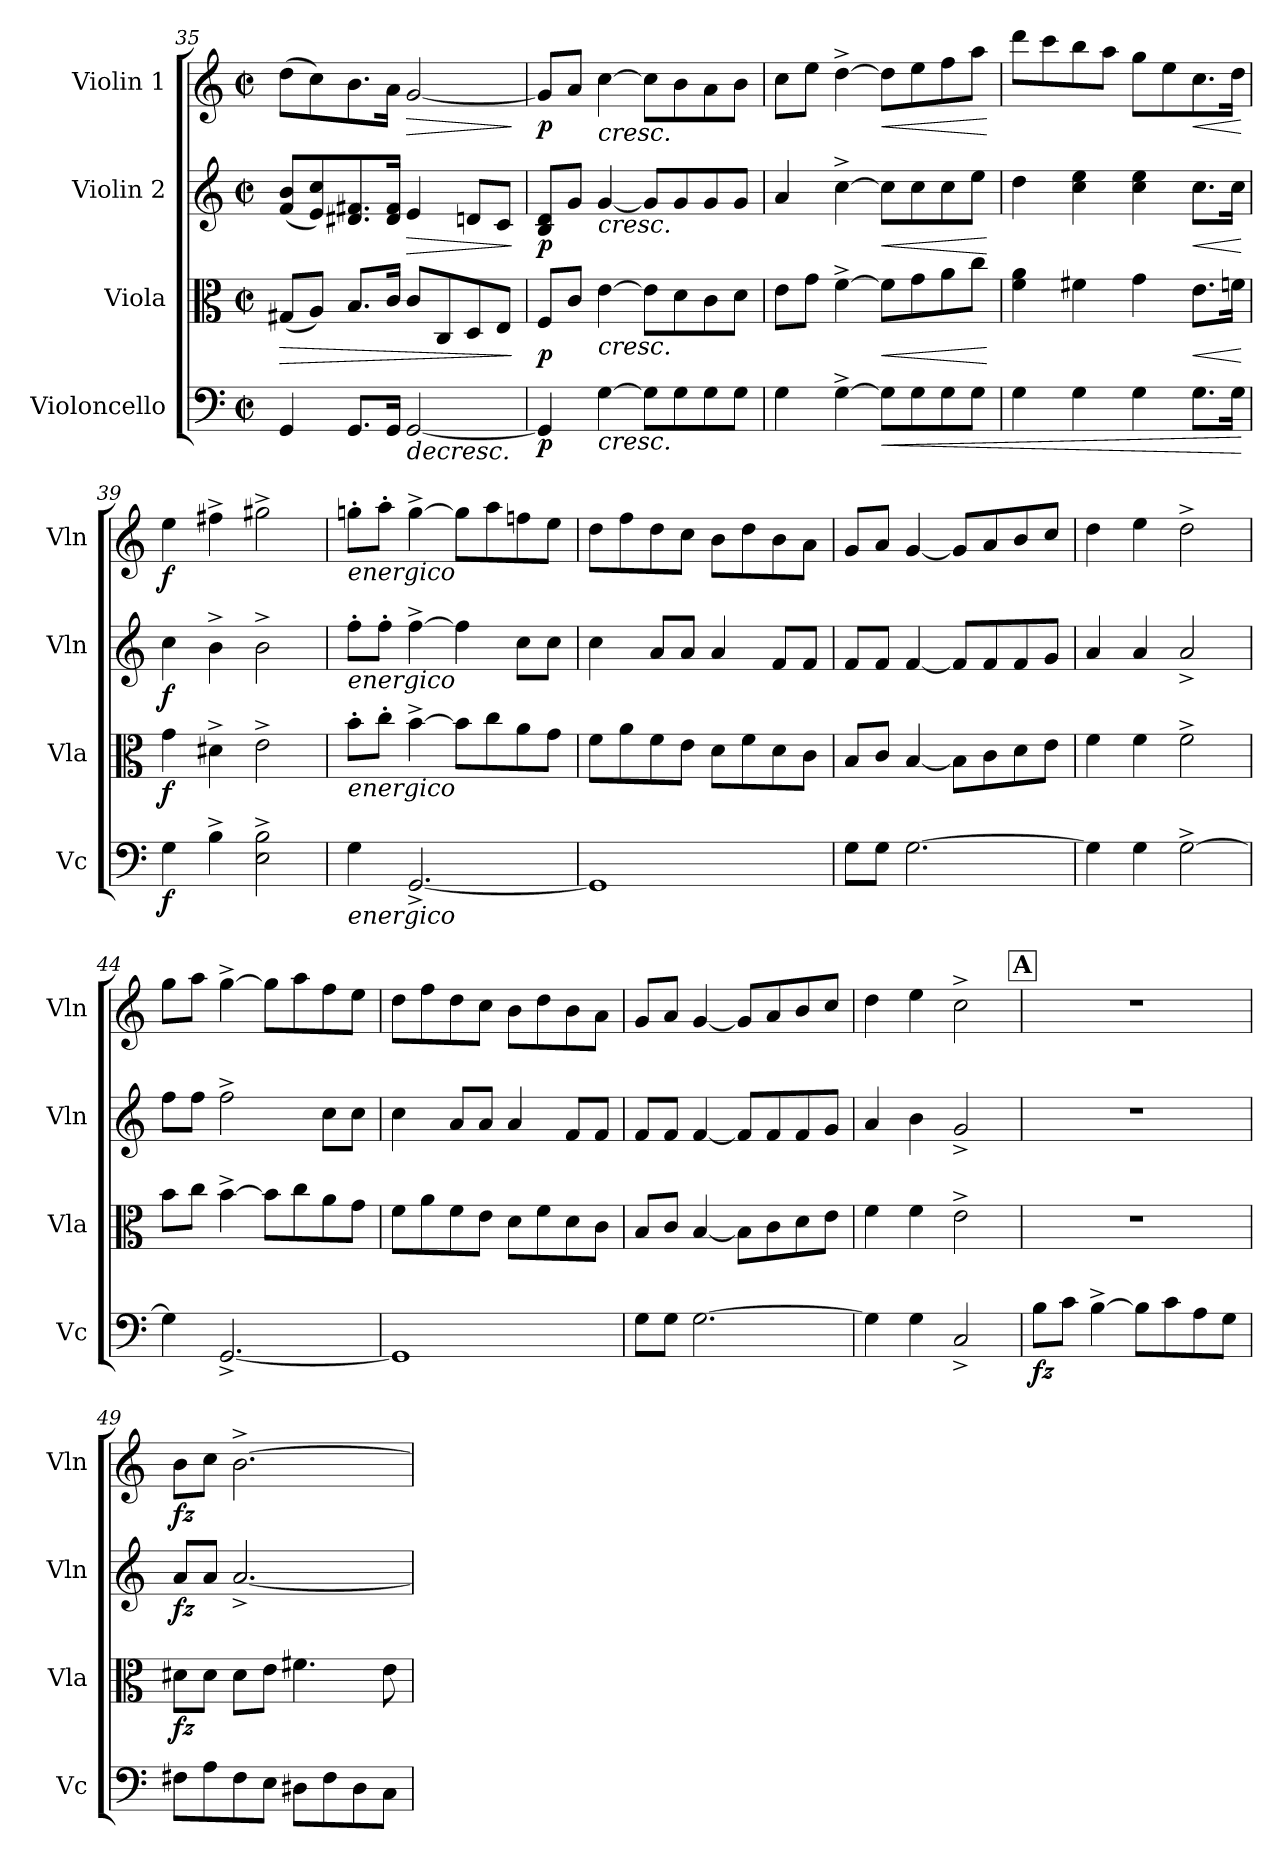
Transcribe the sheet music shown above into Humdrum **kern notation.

**kern	**dynam	**kern	**dynam	**kern	**dynam	**kern	**dynam
*part4	*part4	*part3	*part3	*part2	*part2	*part1	*part1
*staff4	*staff4	*staff3	*staff3	*staff2	*staff2	*staff1	*staff1
*I"Violoncello	*	*I"Viola	*	*I"Violin 2	*	*I"Violin 1	*
*I'Vc	*	*I'Vla	*	*I'Vln	*	*I'Vln	*
*clefF4	*	*clefC3	*	*clefG2	*	*clefG2	*
*k[]	*	*k[]	*	*k[]	*	*k[]	*
*M2/2	*	*M2/2	*	*M2/2	*	*M2/2	*
*met(c|)	*	*met(c|)	*	*met(c|)	*	*met(c|)	*
=35	=35	=35	=35	=35	=35	=35	=35
!	!	!	!LO:HP:b	!	!	!	!
4GG/	.	(8G#X/L	>	(8f/ 8b/L	.	(8dd\L	.
.	.	8A/J)	.	8e/ 8cc/)	.	8cc\)	.
8.GG/L	.	8.B/L	.	8.d#X/ 8.f#X/	.	8.b\	.
16GG/Jk	.	16c/Jk	.	16d#/ 16f#/Jk	.	16a\Jk	.
!	!LO:HP:b	!	!	!	!LO:HP:b	!	!LO:HP:b
[2GG/	>	8c/L	.	4e/	>	[2g/	>
.	.	8C/	.	.	.	.	.
.	.	8D/	.	8dn/L	.	.	.
.	.	8E/J	.	8c/J	.	.	.
.	.	.	]	.	]	.	]
=36	=36	=36	=36	=36	=36	=36	=36
!	!LO:DY:b	!	!LO:DY:b	!	!LO:DY:b	!	!LO:DY:b
4GG/]	p	8F/L	p	8B/ 8d/L	p	8g/L]	p
.	.	8c/J	.	8g/J	.	8a/J	.
!	!	!	!	!	!	!LO:TX:b:i:t=cresc.	!
!	!	!	!	!LO:TX:b:i:t=cresc.	!	!	!
!	!	!LO:TX:b:i:t=cresc.	!	!	!	!	!
!LO:TX:b:i:t=cresc.	!	!	!	!	!	!	!
[4G\	.	[4e\	.	[4g/	.	[4cc\	.
8G\L]	.	8e\L]	.	8g/L]	.	8cc\L]	.
8G\	.	8d\	.	8g/	.	8b\	.
8G\	.	8c\	.	8g/	.	8a\	.
8G\J	.	8d\J	.	8g/J	.	8b\J	.
!!LO:LB:g=z
=37	=37	=37	=37	=37	=37	=37	=37
4G\	.	8e\L	.	4a/	.	8cc\L	.
.	.	8g\J	.	.	.	8ee\J	.
[4G^\	.	[4f^\	.	[4cc^\	.	[4dd^\	.
!	!LO:HP:b	!	!LO:HP:b	!	!LO:HP:b	!	!LO:HP:b
8G\L]	<	8f\L]	<	8cc\L]	<	8dd\L]	<
8G\	.	8g\	.	8cc\	.	8ee\	.
8G\	.	8a\	.	8cc\	.	8ff\	.
8G\J	.	8cc\J	.	8ee\J	.	8aa\J	.
.	]	.	[	.	[	.	[
=38	=38	=38	=38	=38	=38	=38	=38
4G\	.	4f\ 4a\	.	4dd\	.	8ddd\L	.
.	.	.	.	.	.	8ccc\	.
4G\	.	4f#X\	.	4cc\ 4ee\	.	8bb\	.
.	.	.	.	.	.	8aa\J	.
4G\	.	4g\	.	4cc\ 4ee\	.	8gg\L	.
.	.	.	.	.	.	8ee\	.
!	!	!	!LO:HP:b	!	!LO:HP:b	!	!LO:HP:b
8.G\L	.	8.e\L	<	8.cc\L	<	8.cc\	<
16G\Jk	.	16fn\Jk	.	16cc\Jk	.	16dd\Jk	.
.	[	.	[	.	[	.	[
=39	=39	=39	=39	=39	=39	=39	=39
!	!LO:DY:b	!	!LO:DY:b	!	!LO:DY:b	!	!LO:DY:b
4G\	f	4g\	f	4cc\	f	4ee\	f
4B^\	.	4d#X^\	.	4b^\	.	4ff#X^\	.
2E\^ 2B\^	.	2e^\	.	2b^\	.	2gg#X^\	.
=40	=40	=40	=40	=40	=40	=40	=40
!	!	!	!	!	!	!LO:TX:b:i:t=energico	!
!	!	!	!	!LO:TX:b:i:t=energico	!	!	!
!	!	!LO:TX:b:i:t=energico	!	!	!	!	!
!LO:TX:b:i:t=energico	!	!	!	!	!	!	!
4G\	.	8b'\L	.	8ff'\L	.	8ggn'\L	.
.	.	8cc'\J	.	8ff'\J	.	8aa'\J	.
[2.GG^/	.	[4b^\	.	[4ff^\	.	[4gg^\	.
.	.	8b\L]	.	4ff\]	.	8gg\L]	.
.	.	8cc\	.	.	.	8aa\	.
.	.	8a\	.	8cc\L	.	8ffn\	.
.	.	8g\J	.	8cc\J	.	8ee\J	.
=41	=41	=41	=41	=41	=41	=41	=41
1GG]	.	8f\L	.	4cc\	.	8dd\L	.
.	.	8a\	.	.	.	8ff\	.
.	.	8f\	.	8a/L	.	8dd\	.
.	.	8e\J	.	8a/J	.	8cc\J	.
.	.	8d\L	.	4a/	.	8b\L	.
.	.	8f\	.	.	.	8dd\	.
.	.	8d\	.	8f/L	.	8b\	.
.	.	8c\J	.	8f/J	.	8a\J	.
!!LO:PB:g=z
=42	=42	=42	=42	=42	=42	=42	=42
8G\L	.	8B/L	.	8f/L	.	8g/L	.
8G\J	.	8c/J	.	8f/J	.	8a/J	.
[2.G\	.	[4B/	.	[4f/	.	[4g/	.
.	.	8B\L]	.	8f/L]	.	8g/L]	.
.	.	8c\	.	8f/	.	8a/	.
.	.	8d\	.	8f/	.	8b/	.
.	.	8e\J	.	8g/J	.	8cc/J	.
=43	=43	=43	=43	=43	=43	=43	=43
4G\]	.	4f\	.	4a/	.	4dd\	.
4G\	.	4f\	.	4a/	.	4ee\	.
[2G^\	.	2f^\	.	2a^/	.	2dd^\	.
=44	=44	=44	=44	=44	=44	=44	=44
4G\]	.	8b\L	.	8ff\L	.	8gg\L	.
.	.	8cc\J	.	8ff\J	.	8aa\J	.
[2.GG^/	.	[4b^\	.	2ff^\	.	[4gg^\	.
.	.	8b\L]	.	.	.	8gg\L]	.
.	.	8cc\	.	.	.	8aa\	.
.	.	8a\	.	8cc\L	.	8ff\	.
.	.	8g\J	.	8cc\J	.	8ee\J	.
=45	=45	=45	=45	=45	=45	=45	=45
1GG]	.	8f\L	.	4cc\	.	8dd\L	.
.	.	8a\	.	.	.	8ff\	.
.	.	8f\	.	8a/L	.	8dd\	.
.	.	8e\J	.	8a/J	.	8cc\J	.
.	.	8d\L	.	4a/	.	8b\L	.
.	.	8f\	.	.	.	8dd\	.
.	.	8d\	.	8f/L	.	8b\	.
.	.	8c\J	.	8f/J	.	8a\J	.
=46	=46	=46	=46	=46	=46	=46	=46
8G\L	.	8B/L	.	8f/L	.	8g/L	.
8G\J	.	8c/J	.	8f/J	.	8a/J	.
[2.G\	.	[4B/	.	[4f/	.	[4g/	.
.	.	8B\L]	.	8f/L]	.	8g/L]	.
.	.	8c\	.	8f/	.	8a/	.
.	.	8d\	.	8f/	.	8b/	.
.	.	8e\J	.	8g/J	.	8cc/J	.
=47	=47	=47	=47	=47	=47	=47	=47
4G\]	.	4f\	.	4a/	.	4dd\	.
4G\	.	4f\	.	4b\	.	4ee\	.
2C^/	.	2e^\	.	2g^/	.	2cc^\	.
!!LO:PB:g=z
!!LO:REH:place=s1:a:B:cj:fs=14:t=A
=48	=48	=48	=48	=48	=48	=48	=48
!	!LO:DY:b	!	!	!	!	!	!
8B\L	fz	1r	.	1r	.	1r	.
8c\J	.	.	.	.	.	.	.
[4B^\	.	.	.	.	.	.	.
8B\L]	.	.	.	.	.	.	.
8c\	.	.	.	.	.	.	.
8A\	.	.	.	.	.	.	.
8G\J	.	.	.	.	.	.	.
=49	=49	=49	=49	=49	=49	=49	=49
!	!	!	!LO:DY:b	!	!LO:DY:b	!	!LO:DY:b
8F#X\L	.	8d#X\L	fz	8a/L	fz	8b\L	fz
8A\	.	8d#\J	.	8a/J	.	8cc\J	.
8F#\	.	8d#\L	.	[2.a^/	.	[2.b^\	.
8E\J	.	8e\J	.	.	.	.	.
8D#X\L	.	4.f#X\	.	.	.	.	.
8F#\	.	.	.	.	.	.	.
8D#\	.	.	.	.	.	.	.
8C\J	.	8e\	.	.	.	.	.
=	=	=	=	=	=	=	=
*-	*-	*-	*-	*-	*-	*-	*-
